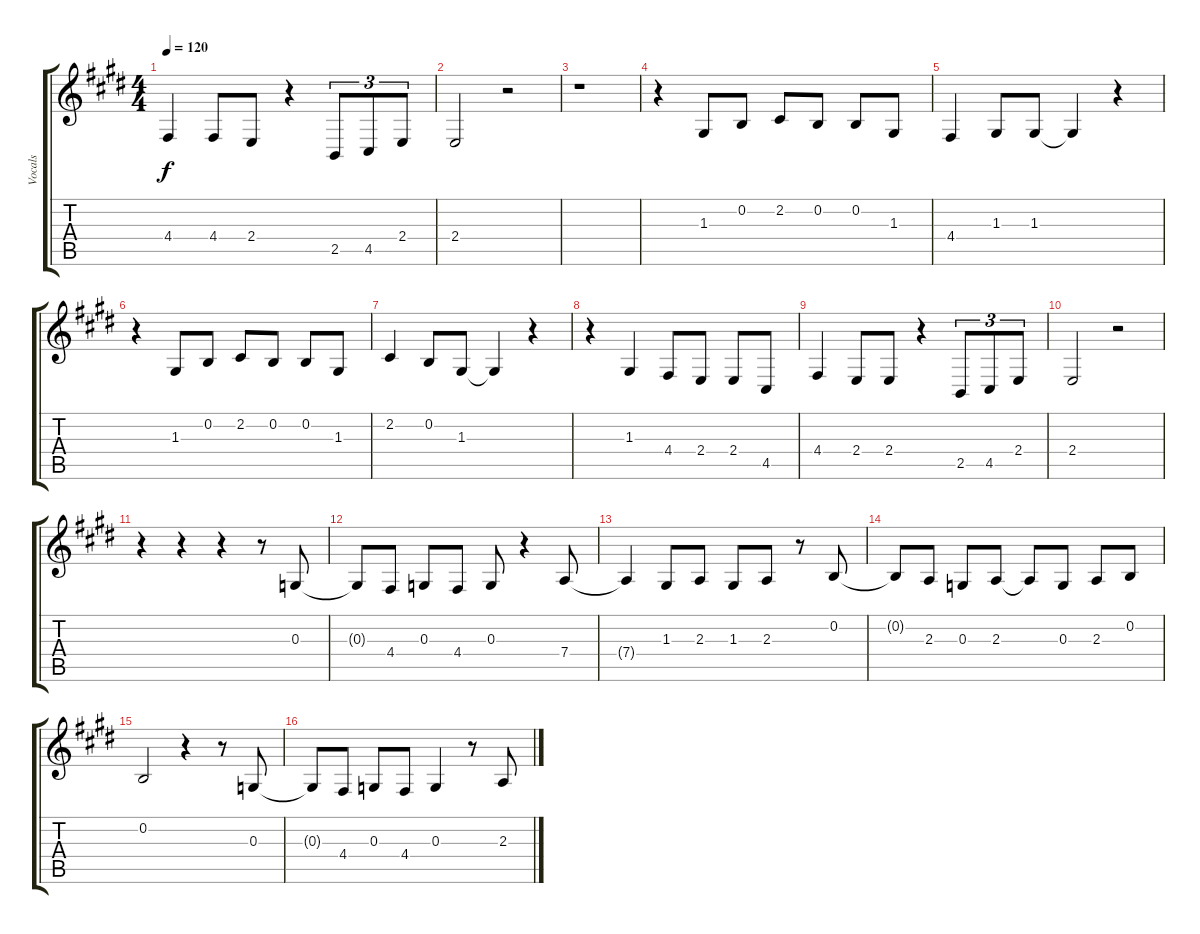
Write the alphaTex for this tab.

\track ("Vocals" "Vocals") {instrument lead1square}
\staff {score tabs}
\tuning (E4 B3 G3 D3 A2 E2) {hide}
\ts (4 4)
\tempo 120
\clef g2
\ks e
4.4.4{dy f} 4.4.8 2.4.8 r.4 2.5.8{tu (3 2)} 4.5.8{tu (3 2)} 2.4.8{tu (3 2)} |
2.4.2 r.2 |
r.1 |
r.4 1.3.8 0.2.8 2.2.8 0.2.8 0.2.8 1.3.8 |
4.4.4 1.3.8 1.3.8 1.3{t}.4 r.4 |
r.4 1.3.8 0.2.8 2.2.8 0.2.8 0.2.8 1.3.8 |
2.2.4 0.2.8 1.3.8 1.3{t}.4 r.4 |
r.4 1.3.4 4.4.8 2.4.8 2.4.8 4.5.8 |
4.4.4 2.4.8 2.4.8 r.4 2.5.8{tu (3 2)} 4.5.8{tu (3 2)} 2.4.8{tu (3 2)} |
2.4.2 r.2 |
r.4 r.4 r.4 r.8 0.3.8 |
0.3{t}.8 4.4.8 0.3.8 4.4.8 0.3.8 r.4 7.4.8 |
7.4{t}.4 1.3.8 2.3.8 1.3.8 2.3.8 r.8 0.2.8 |
0.2{t}.8 2.3.8 0.3.8 2.3.8 2.3{t}.8 0.3.8 2.3.8 0.2.8 |
0.2.2 r.4 r.8 0.3.8 |
0.3{t}.8 4.4.8 0.3.8 4.4.8 0.3.4 r.8 2.3.8
